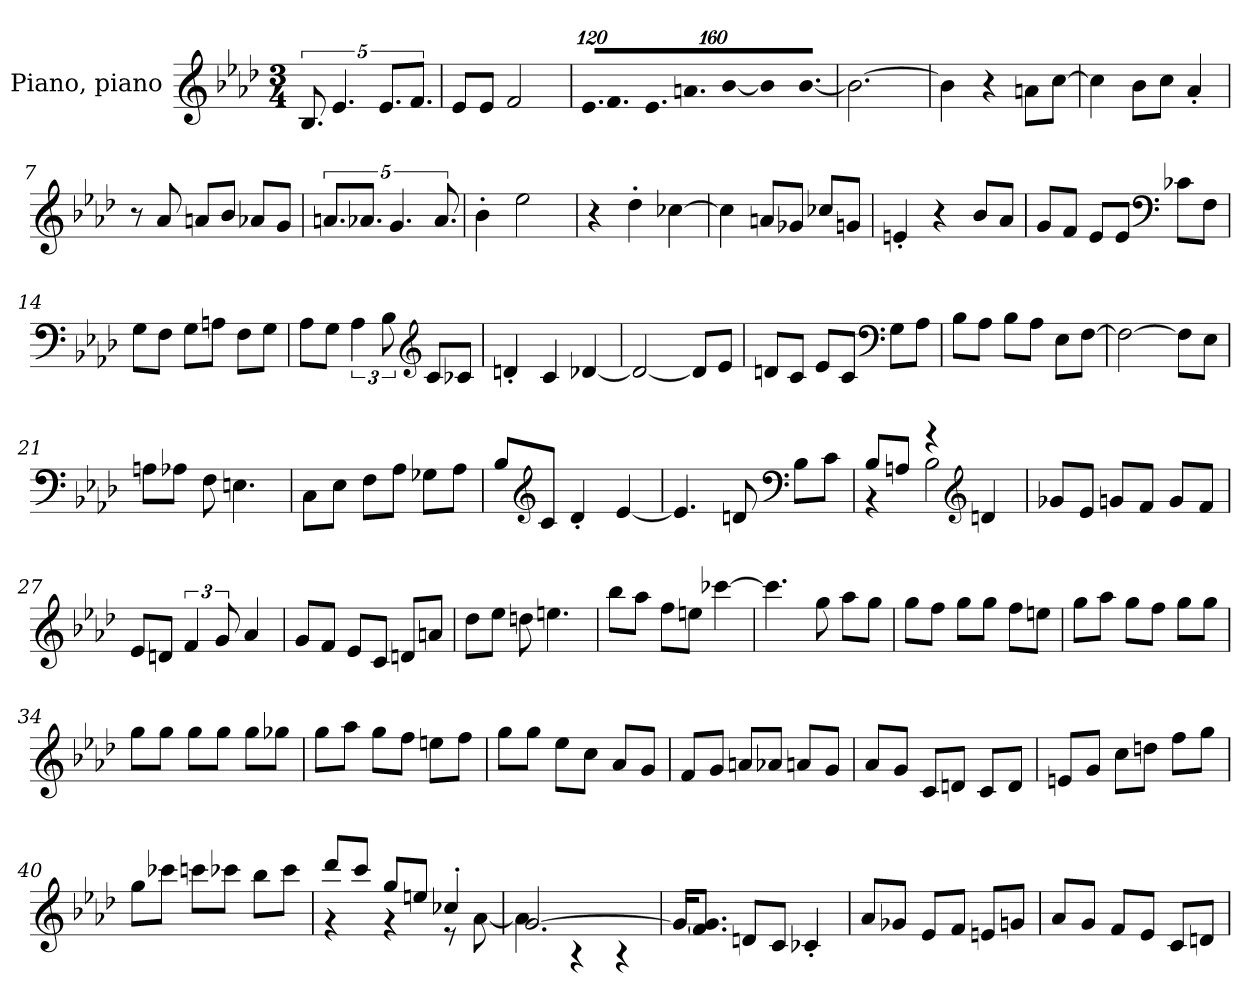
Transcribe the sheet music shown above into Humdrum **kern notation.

**kern
*part1
*staff1
*I"Piano, piano
*clefG2
*k[b-e-a-d-]
*M3/4
*MM84
=1
10.B-/
5.e-/
10.e-/L
10.f/J
=2
8e-/L
8e-/J
2f/
=3
*Xbrackettup
!LO:N:vis=16.
960%103e-/KL
!LO:N:vis=8.
640%137f/
!LO:N:vis=16.
960%103e-/L
!LO:N:vis=16.
960%103an/J
!LO:N:vis=8
[960%137b-/
!LO:N:vis=64
960%17b-/KLL]
!LO:N:vis=32.
[1920%103b-/JJJ
=4
2.b-\_
=5
4b-\]
4r
8an\L
[8cc\J
=6
4cc\]
8b-\L
8cc\J
4a-'/
!!LO:LB:g=z
=7
8r
8a-/
8an/L
8b-/J
8a-X/L
8g/J
=8
*brackettup
10.an/L
10.a-X/J
5.g/
10.a-/
=9
4b-'\
2ee-\
=10
4r
4dd-'\
[4cc-X\
=11
4cc-\]
8an/L
8g-X/J
8cc-X/L
8gn/J
=12
4en'/
4r
8b-/L
8a-/J
!!LO:LB:g=z
=13
8g/L
8f/J
8e-/L
8e-/J
*clefF4
8c-X\L
8F\J
=14
8G\L
8F\J
8G\L
8An\J
8F\L
8G\J
=15
8A-\L
8G\J
6A-\
12B-\
*clefG2
8c/L
8c-X/J
=16
4dn'/
4c/
[4d-X/
=17
2d-/_
8d-/L]
8e-/J
=18
8dn/L
8c/J
8e-/L
8c/J
*clefF4
8G\L
8A-\J
!!LO:LB:g=z
=19
8B-\L
8A-\J
8B-\L
8A-\J
8E-\L
[8F\J
=20
2F\_
8F\L]
8E-\J
=21
8An\L
8A-X\J
8F\
4.En\
=22
8C\L
8E-\J
8F\L
8A-\J
8G-X\L
8A-\J
=23
8B-/L
*clefG2
8c/J
4d-'/
[4e-/
=24
4.e-/]
8dn/
*clefF4
8B-\L
8c\J
!!LO:LB:g=z
=25
*^
8B-/L	4r
8An/J	.
4r	2B-\
*clefG2	*
4dn/	.
*v	*v
=26
8g-X/L
8e-/J
8gn/L
8f/J
8g/L
8f/J
=27
8e-/L
8dn/J
6f/
12g/
4a-/
=28
8g/L
8f/J
8e-/L
8c/J
8dn/L
8an/J
=29
8dd-\L
8ee-\J
8ddn\
4.een\
=30
8bb-\L
8aa-\J
8ff\L
8een\J
[4ccc-X\
!!LO:LB:g=z
=31
4.ccc-\]
8gg\
8aa-\L
8gg\J
=32
8gg\L
8ff\J
8gg\L
8gg\J
8ff\L
8een\J
=33
8gg\L
8aa-\J
8gg\L
8ff\J
8gg\L
8gg\J
=34
8gg\L
8gg\J
8gg\L
8gg\J
8gg\L
8gg-X\J
=35
8gg\L
8aa-\J
8gg\L
8ff\J
8een\L
8ff\J
=36
8gg\L
8gg\J
8ee-\L
8cc\J
8a-/L
8g/J
!!LO:LB:g=z
=37
8f/L
8g/J
8an/L
8a-X/J
8an/L
8g/J
=38
8a-/L
8g/J
8c/L
8dn/J
8c/L
8d/J
=39
8en/L
8g/J
8cc\L
8ddn\J
8ff\L
8gg\J
=40
8gg\L
8ccc-X\J
8cccn\L
8ccc-X\J
8bb-\L
8ccc-\J
=41
*^
8ddd-/L	4r
8ccc/J	.
8gg/L	4r
8een/J	.
4cc-X'/	8r
.	[8a-\
!!LO:LB:g=z	!!
=42	=42
[2.g/	4a-\]
.	4r
.	4r
*v	*v
=43
16g/KL_
8.f/ 8.g/]J
8dn/L
8c/J
4c-X'/
=44
8a-/L
8g-X/J
8e-/L
8f/J
8en/L
8gn/J
=45
8a-/L
8g/J
8f/L
8e-/J
8c/L
8dn/J
=
*-
